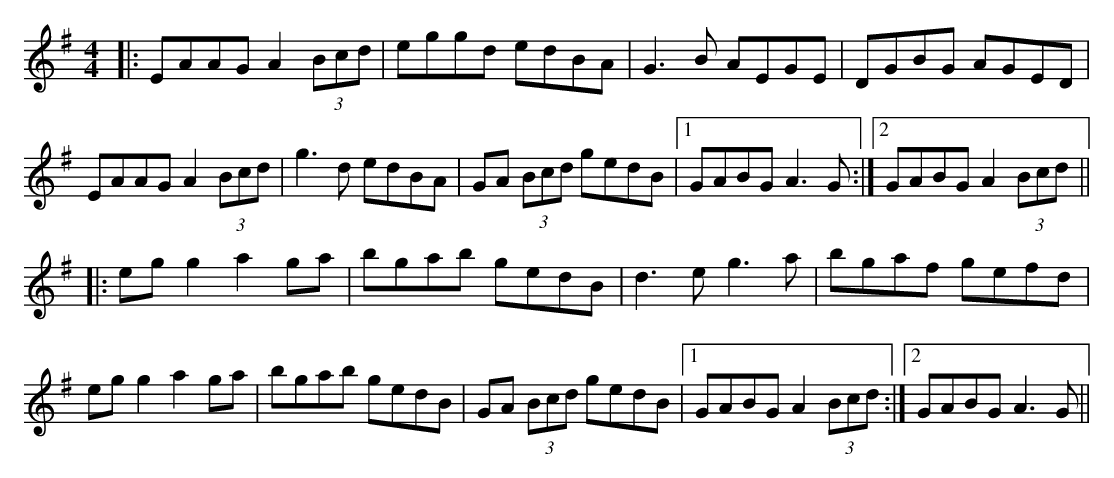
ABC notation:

X:1
M:4/4
K:Ador
|:EAAG A2(3Bcd|eggd edBA|G3B AEGE|DGBG AGED|
EAAG A2(3Bcd|g3d edBA|GA (3Bcd gedB|1 GABG A3G:|2 GABG A2 (3Bcd||
|:eg g2 a2ga|bgab gedB|d3e g3a|bgaf gefd|
eg g2 a2ga|bgab gedB|GA (3Bcd gedB|1 GABG A2 (3Bcd:|2 GABG A3G||
